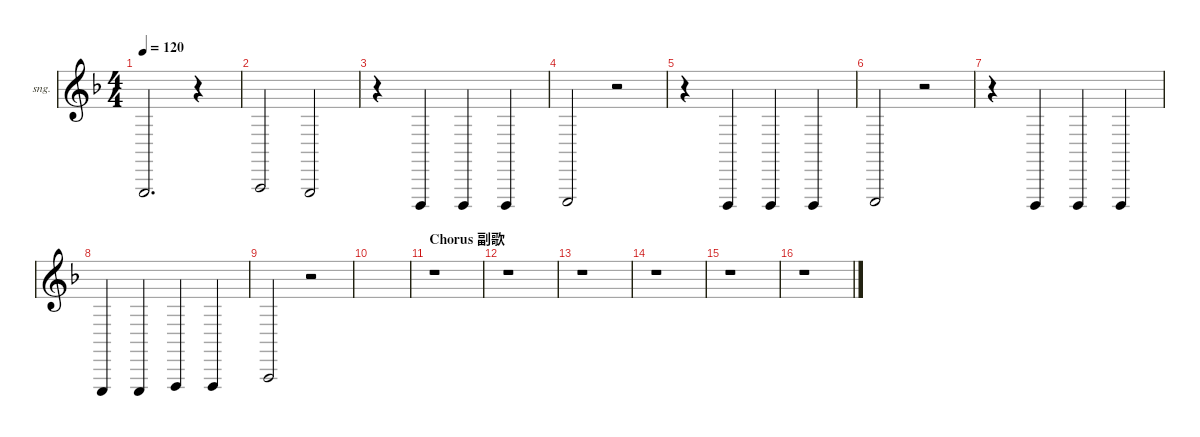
\defaultSystemsLayout 4
\hideDynamics
\bracketExtendMode nobrackets
\firstSystemTrackNameOrientation horizontal
\track ("Singer [Fry]" "sng.") {instrument voiceoohs}
\staff {score}
\tuning (E5 B4 G4 D4 A3 E3 C3 Bb2 Ab2 Gb2)
\ts (4 4)
\tempo 120
\clef g2
\ks dminor
-11.10{acc forcenatural}.2{d dy p} r.4 |
-9.10{acc forcenatural}.2 -11.10{acc forcenatural}.2 |
r.4 -16.10{acc forcenatural}.4 -16.10{acc forcenatural}.4 -16.10{acc forcenatural}.4 |
-14.10{acc forcenatural}.2 r.2 |
r.4 -16.10{acc forcenatural}.4 -16.10{acc forcenatural}.4 -16.10{acc forcenatural}.4 |
-14.10{acc forcenatural}.2 r.2 |
r.4 -16.10{acc forcenatural}.4 -16.10{acc forcenatural}.4 -16.10{acc forcenatural}.4 |
-14.10{acc forcenatural}.4 -14.10{acc forcenatural}.4 -13.10{acc forcenatural}.4 -13.10{acc forcenatural}.4 |
-9.10{acc forcenatural}.2 r.2 |
|
\section ("" "Chorus 副歌")
r.1 |
r.1 |
r.1 |
r.1 |
r.1 |
r.1
